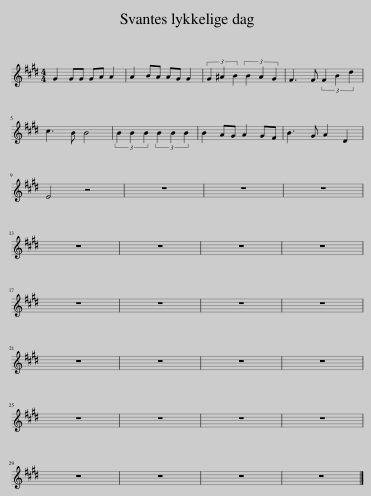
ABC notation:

X:1
L:1/8
M:4/4
I:linebreak $
K:E
V:1 treble
V:1
 G2 GG GA A2 | A2 BA AG G2 | (3G2 ^A2 B2 (3B2 A2 G2 | F3 F (3F2 B2 d2 |$ c3 B B4 | %5
 (3B2 B2 B2 (3B2 B2 B2 | B2 AG A2 GF | B3 G A2 D2 |$ E4 z4 | z8 | %10
 z8 | z8 |$ z8 | z8 | z8 | %15
 z8 |$ z8 | z8 | z8 | z8 |$ %20
 z8 | z8 | z8 | z8 |$ z8 | %25
 z8 | z8 | z8 |$ z8 | z8 | %30
 z8 | z8 |] %32
